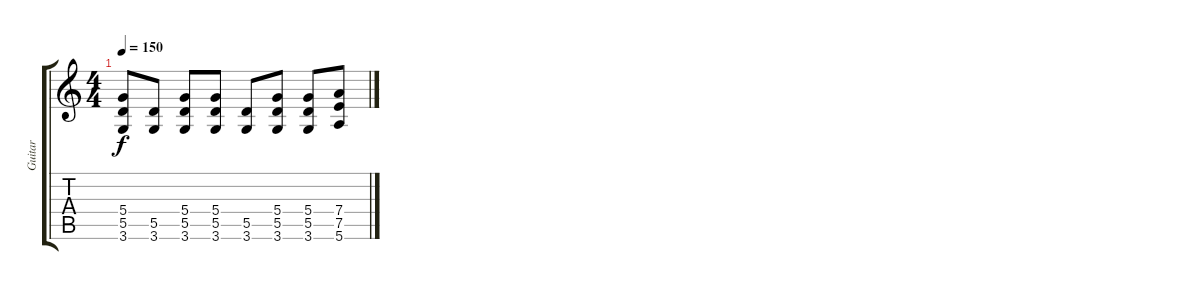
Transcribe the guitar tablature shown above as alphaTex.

\track ("Guitar" "Guitar") {instrument distortionguitar}
\staff {score tabs}
\tuning (E4 B3 G3 D3 A2 E2) {hide}
\ts (4 4)
\tempo 150
\clef g2
\ks c
(5.4 5.5 3.6).8{dy f} (5.5 3.6).8 (5.4 5.5 3.6).8 (5.4 5.5 3.6).8 (5.5 3.6).8 (5.4 5.5 3.6).8 (5.4 5.5 3.6).8 (7.4 7.5 5.6).8
